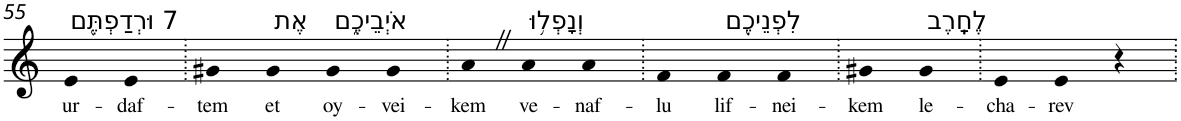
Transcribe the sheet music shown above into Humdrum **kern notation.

**kern	**text
*part1	*part1
*staff1	*staff1
*I"Piano	*
*I'Pno	*
!!LO:PB:g=z
*clefG2	*
*k[]	*
=55	=55
!LO:TX:a:t=7 וּרְדַפְתֶּ֖ם	!
!	!LO:LY:b
4e	ur-
!	!LO:LY:b
4e	-daf-
=56.	=56.
!	!LO:LY:b
4g#X	-tem
!LO:TX:a:t=אֶת	!
!	!LO:LY:b
4g#	et
!LO:TX:a:t=אֹיְבֵיכֶ֑ם	!
!	!LO:LY:b
4g#	oy-
!	!LO:LY:b
4g#	-vei-
=57.	=57.
!	!LO:LY:b
4aZ	-kem
!LO:TX:a:t=וְנָפְל֥וּ	!
!	!LO:LY:b
4a	ve-
!	!LO:LY:b
4a	-naf-
=58.	=58.
!	!LO:LY:b
4f	-lu
!LO:TX:a:t=לִפְנֵיכֶ֖ם	!
!	!LO:LY:b
4f	lif-
!	!LO:LY:b
4f	-nei-
=59.	=59.
!	!LO:LY:b
4g#X	-kem
!LO:TX:a:t=לֶחָֽרֶב	!
!	!LO:LY:b
4g#	le-
=60.	=60.
!	!LO:LY:b
4e	-cha-
!	!LO:LY:b
4e	-rev
4r	.
=.	=.
*-	*-
